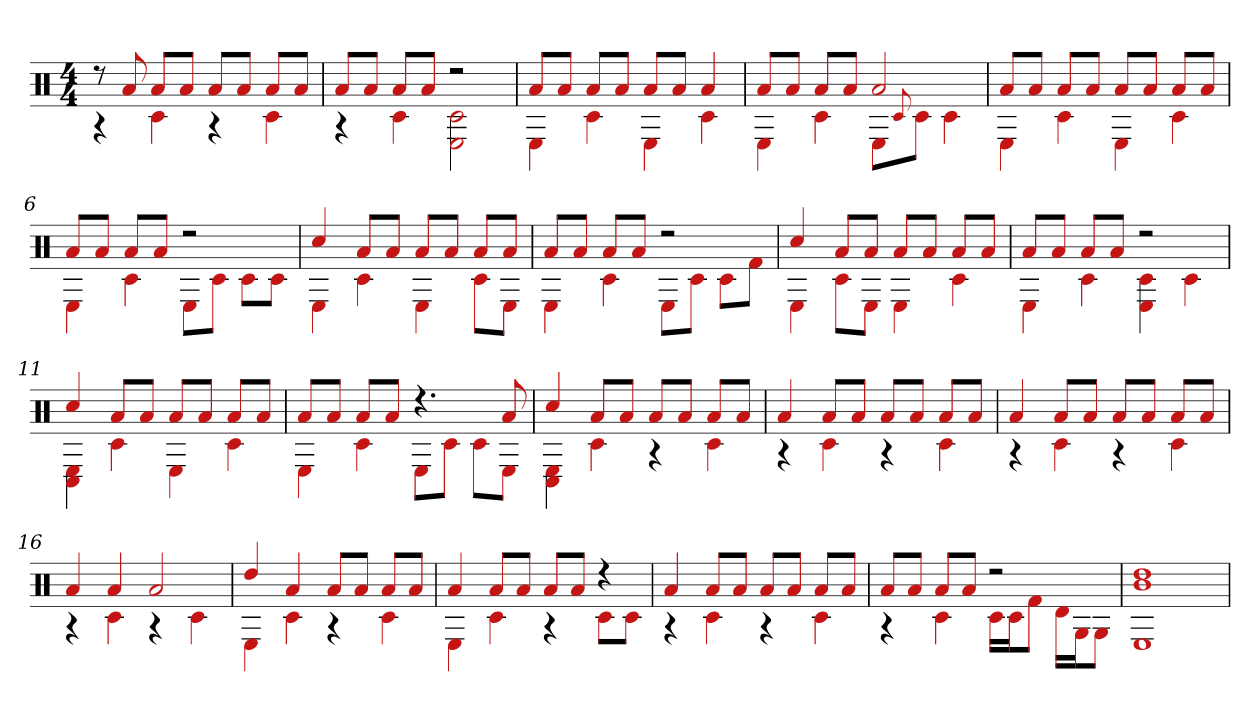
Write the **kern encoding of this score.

**kern
*part1
*staff1
*clefX
*k[]
*M4/4
=1
*^
8r	4r
8a	.
8aL	4c#
8aJ	.
8aL	4r
8aJ	.
8aL	4c#
8aJ	.
=2	=2
8aL	4r
8aJ	.
8aL	4c#
8aJ	.
2r	2E 2c#
=3	=3
8aL	4E
8aJ	.
8aL	4c#
8aJ	.
8aL	4E
8aJ	.
4a	4c#
=4	=4
8aL	4E
8aJ	.
8aL	4c#
8aJ	.
2a	8EL
.	8qqc#
.	8c#J
.	4c#
=5	=5
8aL	4E
8aJ	.
8aL	4c#
8aJ	.
8aL	4E
8aJ	.
8aL	4c#
8aJ	.
=6	=6
8aL	4E
8aJ	.
8aL	4c#
8aJ	.
2r	8EL
.	8c#J
.	8c#L
.	8c#J
=7	=7
4cc#	4E
8aL	4c#
8aJ	.
8aL	4E
8aJ	.
8aL	8c#L
8aJ	8EJ
=8	=8
8aL	4E
8aJ	.
8aL	4c#
8aJ	.
2r	8EL
.	8c#J
.	8c#L
.	8f#J
=9	=9
4cc#	4E
8aL	8c#L
8aJ	8EJ
8aL	4E
8aJ	.
8aL	4c#
8aJ	.
=10	=10
8aL	4E
8aJ	.
8aL	4c#
8aJ	.
2r	4E 4c#
.	4c#
=11	=11
4cc#	4C# 4E
8aL	4c#
8aJ	.
8aL	4E
8aJ	.
8aL	4c#
8aJ	.
=12	=12
8aL	4E
8aJ	.
8aL	4c#
8aJ	.
4.r	8EL
.	8c#J
.	8c#L
8a	8EJ
=13	=13
4cc#	4C# 4E
8aL	4c#
8aJ	.
8aL	4r
8aJ	.
8aL	4c#
8aJ	.
=14	=14
4a	4r
8aL	4c#
8aJ	.
8aL	4r
8aJ	.
8aL	4c#
8aJ	.
=15	=15
4a	4r
8aL	4c#
8aJ	.
8aL	4r
8aJ	.
8aL	4c#
8aJ	.
=16	=16
4a	4r
4a	4c#
2a	4r
.	4c#
=17	=17
4dd	4E
4a	4c#
8aL	4r
8aJ	.
8aL	4c#
8aJ	.
=18	=18
4a	4E
8aL	4c#
8aJ	.
8aL	4r
8aJ	.
4r	8c#L
.	8c#J
=19	=19
4a	4r
8aL	4c#
8aJ	.
8aL	4r
8aJ	.
8aL	4c#
8aJ	.
=20	=20
8aL	4r
8aJ	.
8aL	4c#
8aJ	.
2r	16c#LL
.	16c#J
.	8f#J
.	16dLL
.	16GJ
.	8GJ
=21	=21
1b 1dd	1E
*v	*v
=
*-
